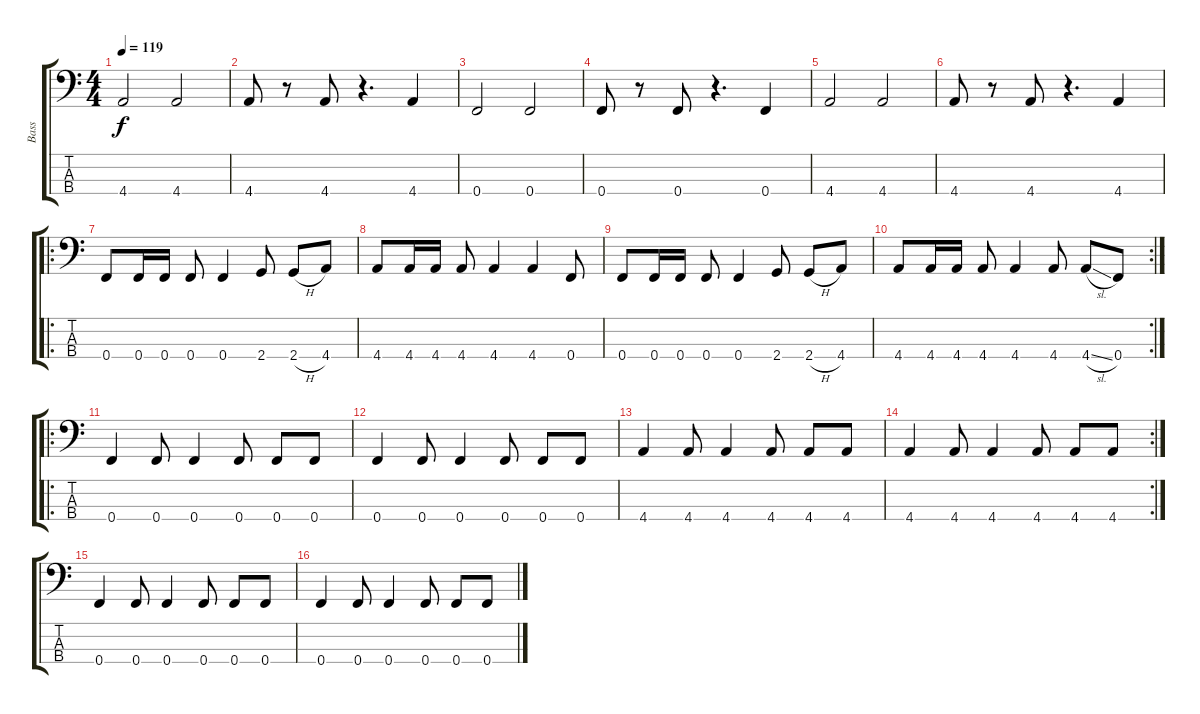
\track ("Bass" "Bass") {instrument electricbasspick}
\staff {score tabs}
\tuning (Ab2 Eb2 Bb1 F1) {hide}
\ts (4 4)
\tempo 119
\clef f4
\ks c
4.4.2{dy f} 4.4.2 |
4.4.8 r.8 4.4.8 r.4{d} 4.4.4 |
0.4.2 0.4.2 |
0.4.8 r.8 0.4.8 r.4{d} 0.4.4 |
4.4.2 4.4.2 |
4.4.8 r.8 4.4.8 r.4{d} 4.4.4 |
\ro
0.4.8 0.4.16 0.4.16 0.4.8 0.4.4 2.4.8 2.4{h}.8 4.4.8 |
4.4.8 4.4.16 4.4.16 4.4.8 4.4.4 4.4.4 0.4.8 |
0.4.8 0.4.16 0.4.16 0.4.8 0.4.4 2.4.8 2.4{h}.8 4.4.8 |
\rc 2
4.4.8 4.4.16 4.4.16 4.4.8 4.4.4 4.4.8 4.4{sl}.8 0.4.8 |
\ro
0.4.4 0.4.8 0.4.4 0.4.8 0.4.8 0.4.8 |
0.4.4 0.4.8 0.4.4 0.4.8 0.4.8 0.4.8 |
4.4.4 4.4.8 4.4.4 4.4.8 4.4.8 4.4.8 |
\rc 2
4.4.4 4.4.8 4.4.4 4.4.8 4.4.8 4.4.8 |
0.4.4 0.4.8 0.4.4 0.4.8 0.4.8 0.4.8 |
0.4.4 0.4.8 0.4.4 0.4.8 0.4.8 0.4.8
